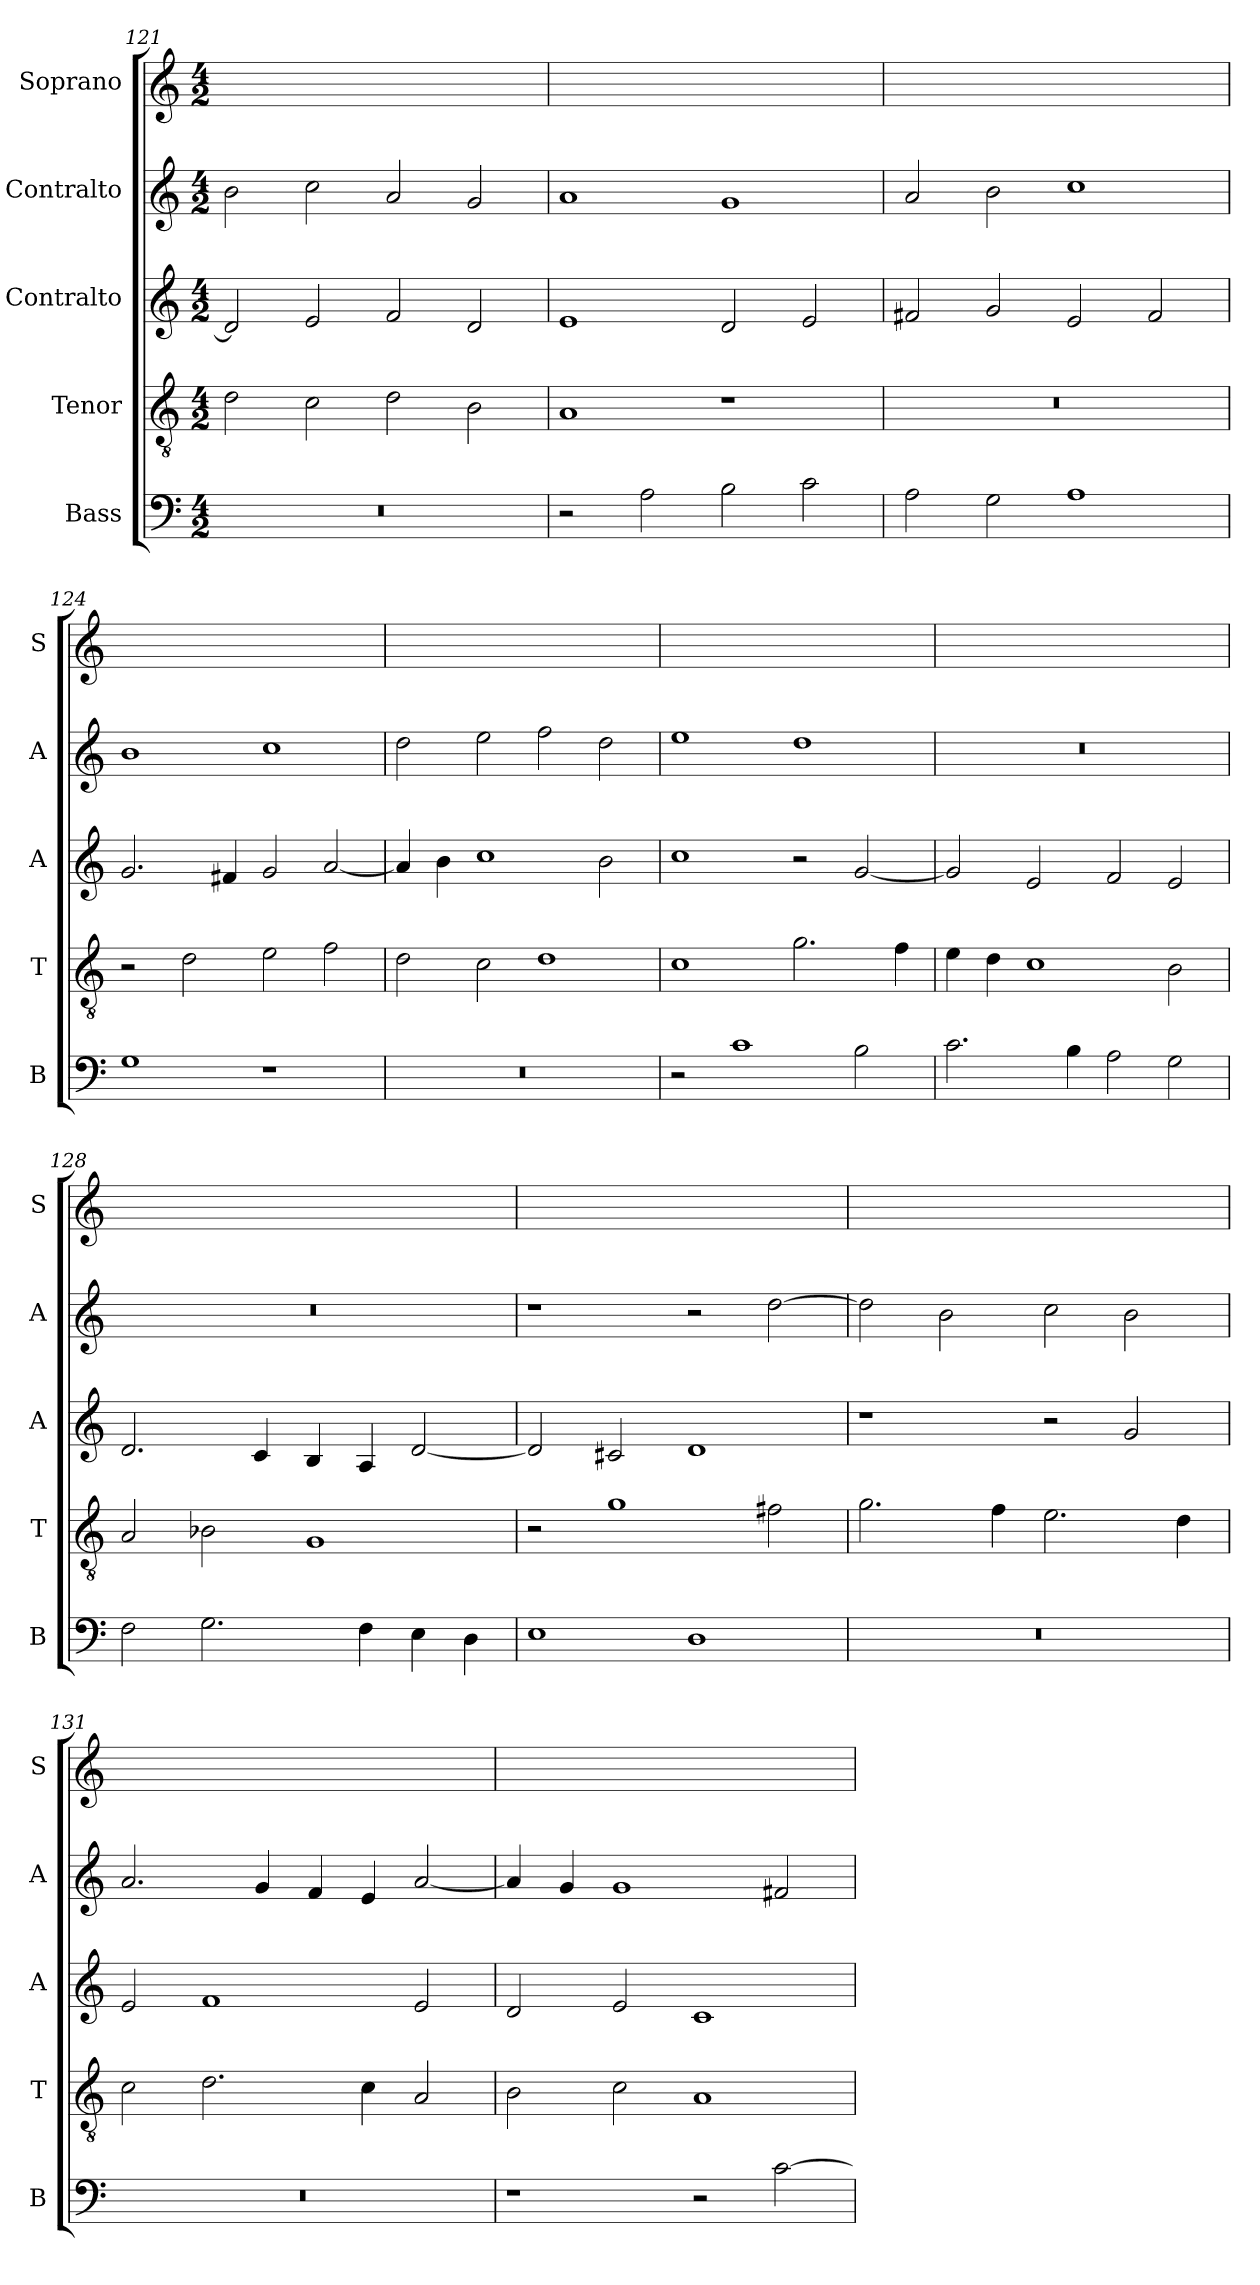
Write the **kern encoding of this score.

**kern	**kern	**kern	**kern	**kern
*part5	*part4	*part3	*part2	*part1
*staff5	*staff4	*staff3	*staff2	*staff1
*I"Bass	*I"Tenor	*I"Contralto	*I"Contralto	*I"Soprano
*I'B	*I'T	*I'A	*I'A	*I'S
*clefF4	*clefGv2	*clefG2	*clefG2	*clefG2
*k[]	*k[]	*k[]	*k[]	*k[]
*G:mix	*G:mix	*G:mix	*G:mix	*G:mix
*M4/2	*M4/2	*M4/2	*M4/2	*M4/2
=121	=121	=121	=121	=121
0r	2d	2d]	2b	0ryy
.	2c	2e	2cc	.
.	2d	2f	2a	.
.	2B	2d	2g	.
=122	=122	=122	=122	=122
2r	1A	1e	1a	0ryy
2A	.	.	.	.
2B	1r	2d	1g	.
2c	.	2e	.	.
=123	=123	=123	=123	=123
2A	0r	2f#X	2a	0ryy
2G	.	2g	2b	.
1A	.	2e	1cc	.
.	.	2f#	.	.
=124	=124	=124	=124	=124
1G	2r	2.g	1b	0ryy
.	2d	.	.	.
.	.	4f#X	.	.
1r	2e	2g	1cc	.
.	2f	[2a	.	.
=125	=125	=125	=125	=125
0r	2d	4a]	2dd	0ryy
.	.	4b	.	.
.	2c	1cc	2ee	.
.	1d	.	2ff	.
.	.	2b	2dd	.
=126	=126	=126	=126	=126
2r	1c	1cc	1ee	0ryy
1c	.	.	.	.
.	2.g	2r	1dd	.
2B	.	[2g	.	.
.	4f	.	.	.
=127	=127	=127	=127	=127
2.c	4e	2g]	0r	0ryy
.	4d	.	.	.
.	1c	2e	.	.
4B	.	.	.	.
2A	.	2f	.	.
2G	2B	2e	.	.
=128	=128	=128	=128	=128
2F	2A	2.d	0r	0ryy
2.G	2B-X	.	.	.
.	.	4c	.	.
.	1G	4B	.	.
4F	.	4A	.	.
4E	.	[2d	.	.
4D	.	.	.	.
=129	=129	=129	=129	=129
1E	2r	2d]	1r	0ryy
.	1g	2c#X	.	.
1D	.	1d	2r	.
.	2f#X	.	[2dd	.
=130	=130	=130	=130	=130
0r	2.g	1r	2dd]	0ryy
.	.	.	2b	.
.	4f	.	.	.
.	2.e	2r	2cc	.
.	.	2g	2b	.
.	4d	.	.	.
=131	=131	=131	=131	=131
0r	2c	2e	2.a	0ryy
.	2.d	1f	.	.
.	.	.	4g	.
.	.	.	4f	.
.	4c	.	4e	.
.	2A	2e	[2a	.
=132	=132	=132	=132	=132
1r	2B	2d	4a]	0ryy
.	.	.	4g	.
.	2c	2e	1g	.
2r	1A	1c	.	.
[2c	.	.	2f#X	.
=	=	=	=	=
*-	*-	*-	*-	*-
